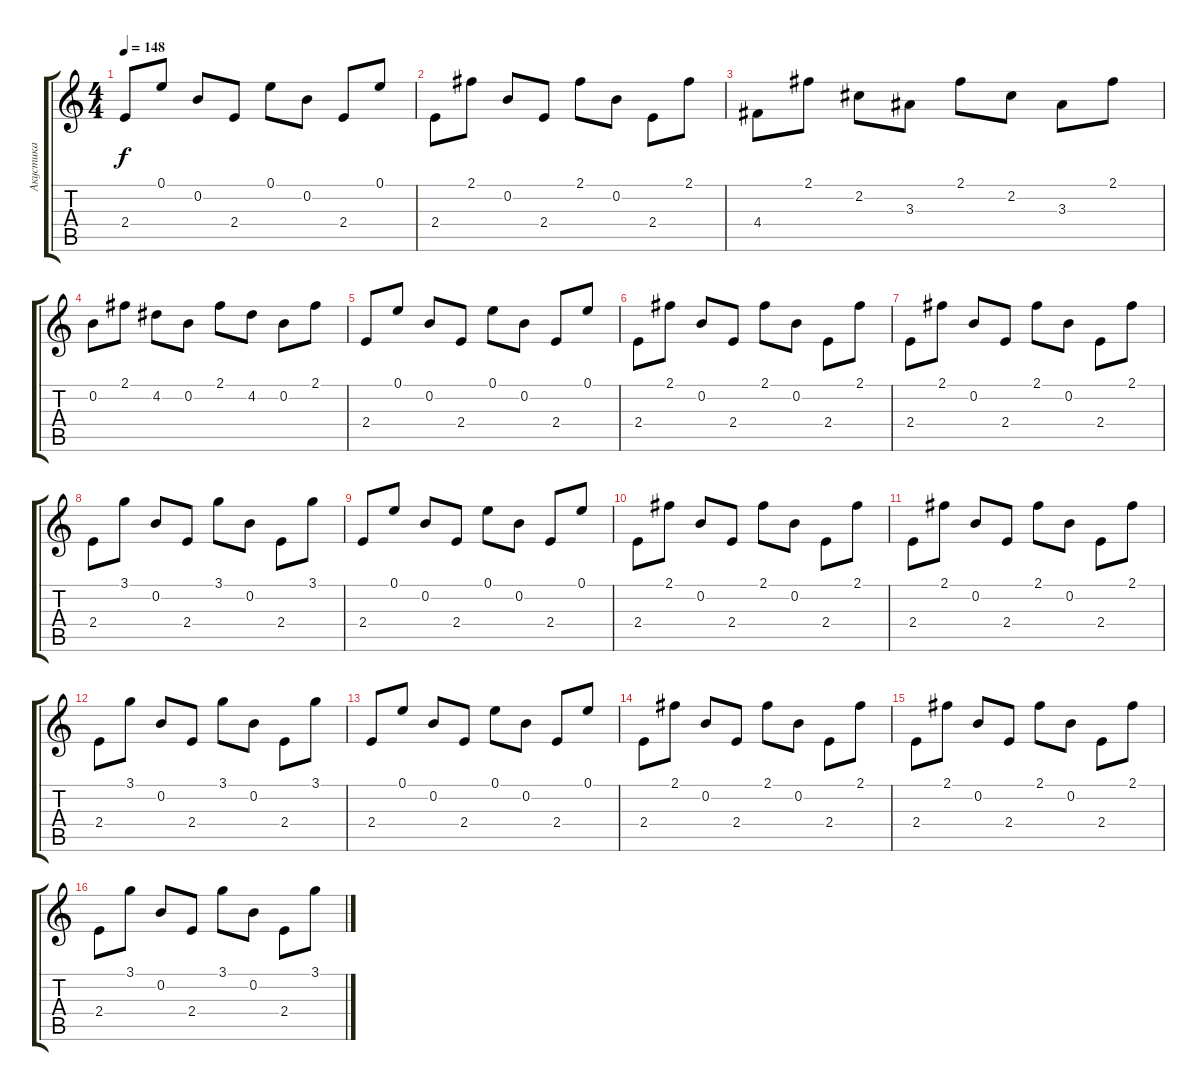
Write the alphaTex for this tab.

\track ("Акустика" "Акустика") {instrument acousticguitarsteel}
\staff {score tabs}
\tuning (E4 B3 G3 D3 A2 E2) {hide}
\ts (4 4)
\tempo 148
\clef g2
\ks c
2.4.8{dy f} 0.1.8 0.2.8 2.4.8 0.1.8 0.2.8 2.4.8 0.1.8 |
2.4.8 2.1.8 0.2.8 2.4.8 2.1.8 0.2.8 2.4.8 2.1.8 |
4.4.8 2.1.8 2.2.8 3.3.8 2.1.8 2.2.8 3.3.8 2.1.8 |
0.2.8 2.1.8 4.2.8 0.2.8 2.1.8 4.2.8 0.2.8 2.1.8 |
2.4.8 0.1.8 0.2.8 2.4.8 0.1.8 0.2.8 2.4.8 0.1.8 |
2.4.8 2.1.8 0.2.8 2.4.8 2.1.8 0.2.8 2.4.8 2.1.8 |
2.4.8 2.1.8 0.2.8 2.4.8 2.1.8 0.2.8 2.4.8 2.1.8 |
2.4.8 3.1.8 0.2.8 2.4.8 3.1.8 0.2.8 2.4.8 3.1.8 |
2.4.8 0.1.8 0.2.8 2.4.8 0.1.8 0.2.8 2.4.8 0.1.8 |
2.4.8 2.1.8 0.2.8 2.4.8 2.1.8 0.2.8 2.4.8 2.1.8 |
2.4.8 2.1.8 0.2.8 2.4.8 2.1.8 0.2.8 2.4.8 2.1.8 |
2.4.8 3.1.8 0.2.8 2.4.8 3.1.8 0.2.8 2.4.8 3.1.8 |
2.4.8 0.1.8 0.2.8 2.4.8 0.1.8 0.2.8 2.4.8 0.1.8 |
2.4.8 2.1.8 0.2.8 2.4.8 2.1.8 0.2.8 2.4.8 2.1.8 |
2.4.8 2.1.8 0.2.8 2.4.8 2.1.8 0.2.8 2.4.8 2.1.8 |
2.4.8 3.1.8 0.2.8 2.4.8 3.1.8 0.2.8 2.4.8 3.1.8
